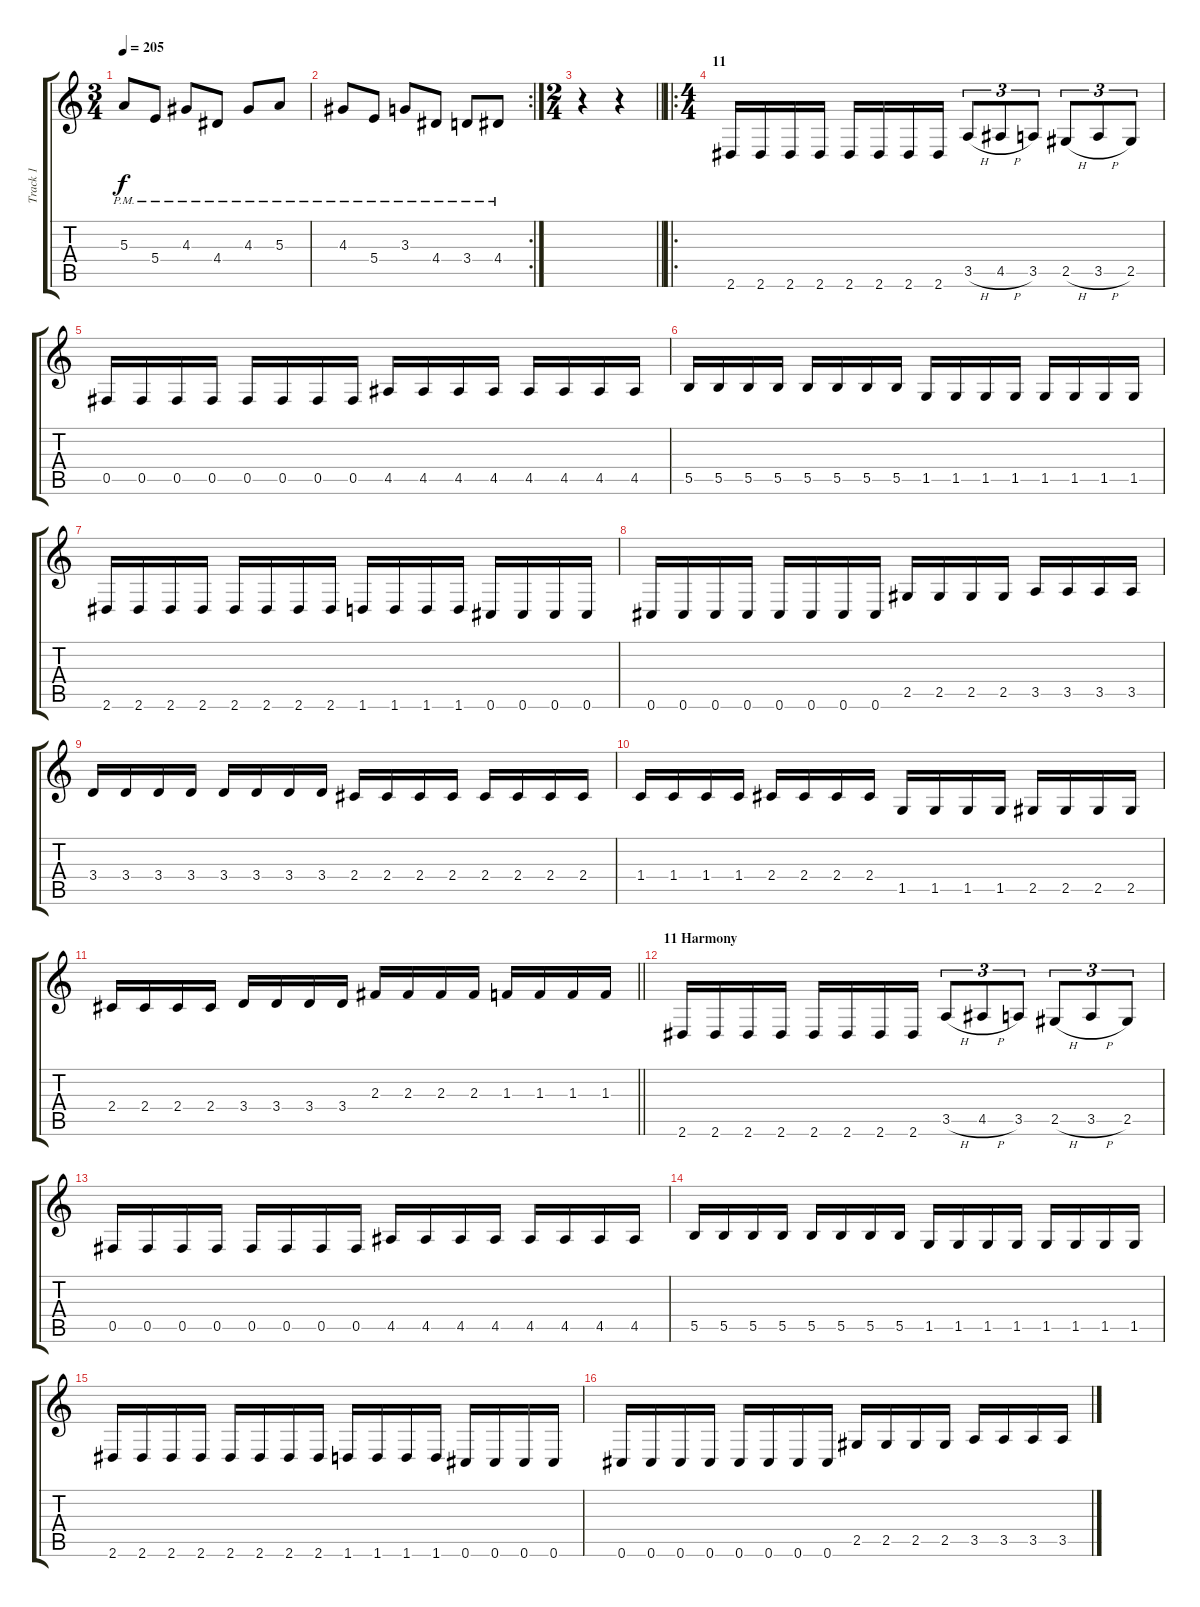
\track ("Track 1" "Track 1") {instrument distortionguitar}
\staff {score tabs}
\tuning (Db4 Ab3 E3 B2 Gb2 Db2) {hide}
\ts (3 4)
\tempo 205
\clef g2
\ks c
5.3{pm}.8{dy f} 5.4{pm}.8 4.3{pm}.8 4.4{pm}.8 4.3{pm}.8 5.3{pm}.8 |
\rc 2
4.3{pm}.8 5.4{pm}.8 3.3{pm}.8 4.4{pm}.8 3.4{pm}.8 4.4{pm}.8 |
\ts (2 4)
\barLineRight lightlight
r.4 r.4 |
\ro
\ts (4 4)
\section ("" "11")
2.6.16 2.6.16 2.6.16 2.6.16 2.6.16 2.6.16 2.6.16 2.6.16 3.5{h}.8{tu (3 2)} 4.5{h}.8{tu (3 2)} 3.5.8{tu (3 2)} 2.5{h}.8{tu (3 2)} 3.5{h}.8{tu (3 2)} 2.5.8{tu (3 2)} |
0.5.16 0.5.16 0.5.16 0.5.16 0.5.16 0.5.16 0.5.16 0.5.16 4.5.16 4.5.16 4.5.16 4.5.16 4.5.16 4.5.16 4.5.16 4.5.16 |
5.5.16 5.5.16 5.5.16 5.5.16 5.5.16 5.5.16 5.5.16 5.5.16 1.5.16 1.5.16 1.5.16 1.5.16 1.5.16 1.5.16 1.5.16 1.5.16 |
2.6.16 2.6.16 2.6.16 2.6.16 2.6.16 2.6.16 2.6.16 2.6.16 1.6.16 1.6.16 1.6.16 1.6.16 0.6.16 0.6.16 0.6.16 0.6.16 |
0.6.16 0.6.16 0.6.16 0.6.16 0.6.16 0.6.16 0.6.16 0.6.16 2.5.16 2.5.16 2.5.16 2.5.16 3.5.16 3.5.16 3.5.16 3.5.16 |
3.4.16 3.4.16 3.4.16 3.4.16 3.4.16 3.4.16 3.4.16 3.4.16 2.4.16 2.4.16 2.4.16 2.4.16 2.4.16 2.4.16 2.4.16 2.4.16 |
1.4.16 1.4.16 1.4.16 1.4.16 2.4.16 2.4.16 2.4.16 2.4.16 1.5.16 1.5.16 1.5.16 1.5.16 2.5.16 2.5.16 2.5.16 2.5.16 |
\barLineRight lightlight
2.4.16 2.4.16 2.4.16 2.4.16 3.4.16 3.4.16 3.4.16 3.4.16 2.3.16 2.3.16 2.3.16 2.3.16 1.3.16 1.3.16 1.3.16 1.3.16 |
\section ("" "11 Harmony")
2.6.16 2.6.16 2.6.16 2.6.16 2.6.16 2.6.16 2.6.16 2.6.16 3.5{h}.8{tu (3 2)} 4.5{h}.8{tu (3 2)} 3.5.8{tu (3 2)} 2.5{h}.8{tu (3 2)} 3.5{h}.8{tu (3 2)} 2.5.8{tu (3 2)} |
0.5.16 0.5.16 0.5.16 0.5.16 0.5.16 0.5.16 0.5.16 0.5.16 4.5.16 4.5.16 4.5.16 4.5.16 4.5.16 4.5.16 4.5.16 4.5.16 |
5.5.16 5.5.16 5.5.16 5.5.16 5.5.16 5.5.16 5.5.16 5.5.16 1.5.16 1.5.16 1.5.16 1.5.16 1.5.16 1.5.16 1.5.16 1.5.16 |
2.6.16 2.6.16 2.6.16 2.6.16 2.6.16 2.6.16 2.6.16 2.6.16 1.6.16 1.6.16 1.6.16 1.6.16 0.6.16 0.6.16 0.6.16 0.6.16 |
0.6.16 0.6.16 0.6.16 0.6.16 0.6.16 0.6.16 0.6.16 0.6.16 2.5.16 2.5.16 2.5.16 2.5.16 3.5.16 3.5.16 3.5.16 3.5.16
